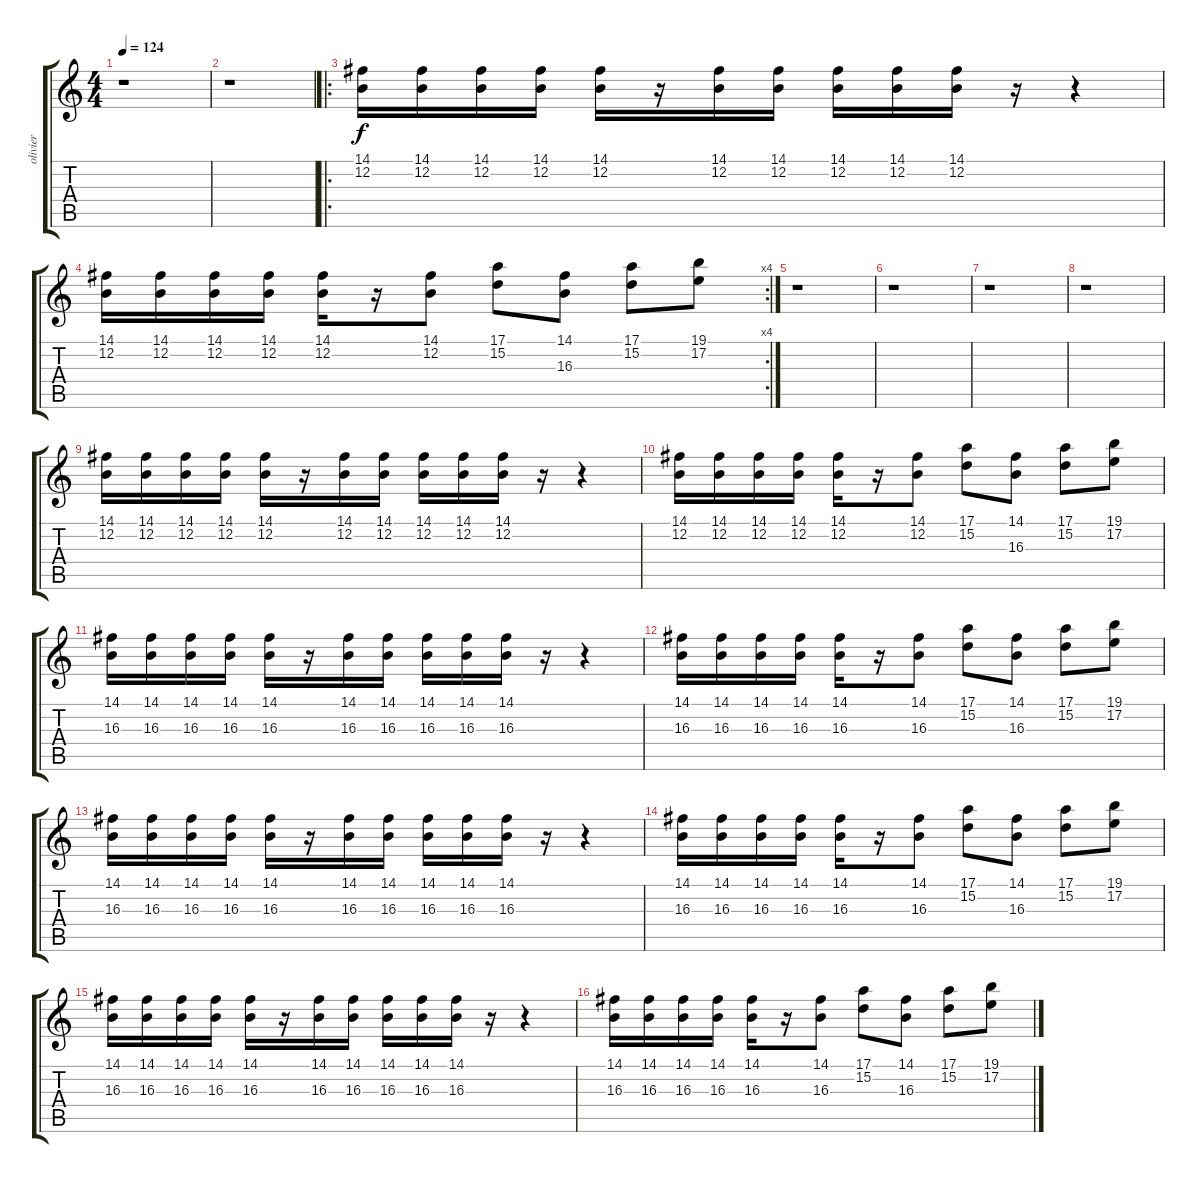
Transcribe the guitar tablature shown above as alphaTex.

\track ("olivier" "olivier") {instrument frenchhorn}
\staff {score tabs}
\tuning (E4 B3 G3 D3 A2 D2) {hide}
\ts (4 4)
\tempo 124
\clef g2
\ks c
r.1{dy f} |
r.1 |
\ro
(14.1 12.2).16 (14.1 12.2).16 (14.1 12.2).16 (14.1 12.2).16 (14.1 12.2).16 r.16 (14.1 12.2).16 (14.1 12.2).16 (14.1 12.2).16 (14.1 12.2).16 (14.1 12.2).16 r.16 r.4 |
\rc 4
(14.1 12.2).16 (14.1 12.2).16 (14.1 12.2).16 (14.1 12.2).16 (14.1 12.2).16 r.16 (14.1 12.2).8 (17.1 15.2).8 (14.1 16.3).8 (17.1 15.2).8 (19.1 17.2).8 |
r.1 |
r.1 |
r.1 |
r.1 |
(14.1 12.2).16 (14.1 12.2).16 (14.1 12.2).16 (14.1 12.2).16 (14.1 12.2).16 r.16 (14.1 12.2).16 (14.1 12.2).16 (14.1 12.2).16 (14.1 12.2).16 (14.1 12.2).16 r.16 r.4 |
(14.1 12.2).16 (14.1 12.2).16 (14.1 12.2).16 (14.1 12.2).16 (14.1 12.2).16 r.16 (14.1 12.2).8 (17.1 15.2).8 (14.1 16.3).8 (17.1 15.2).8 (19.1 17.2).8 |
(14.1 16.3).16 (14.1 16.3).16 (14.1 16.3).16 (14.1 16.3).16 (14.1 16.3).16 r.16 (14.1 16.3).16 (14.1 16.3).16 (14.1 16.3).16 (14.1 16.3).16 (14.1 16.3).16 r.16 r.4 |
(14.1 16.3).16 (14.1 16.3).16 (14.1 16.3).16 (14.1 16.3).16 (14.1 16.3).16 r.16 (14.1 16.3).8 (17.1 15.2).8 (14.1 16.3).8 (17.1 15.2).8 (19.1 17.2).8 |
(14.1 16.3).16 (14.1 16.3).16 (14.1 16.3).16 (14.1 16.3).16 (14.1 16.3).16 r.16 (14.1 16.3).16 (14.1 16.3).16 (14.1 16.3).16 (14.1 16.3).16 (14.1 16.3).16 r.16 r.4 |
(14.1 16.3).16 (14.1 16.3).16 (14.1 16.3).16 (14.1 16.3).16 (14.1 16.3).16 r.16 (14.1 16.3).8 (17.1 15.2).8 (14.1 16.3).8 (17.1 15.2).8 (19.1 17.2).8 |
(14.1 16.3).16 (14.1 16.3).16 (14.1 16.3).16 (14.1 16.3).16 (14.1 16.3).16 r.16 (14.1 16.3).16 (14.1 16.3).16 (14.1 16.3).16 (14.1 16.3).16 (14.1 16.3).16 r.16 r.4 |
(14.1 16.3).16 (14.1 16.3).16 (14.1 16.3).16 (14.1 16.3).16 (14.1 16.3).16 r.16 (14.1 16.3).8 (17.1 15.2).8 (14.1 16.3).8 (17.1 15.2).8 (19.1 17.2).8
